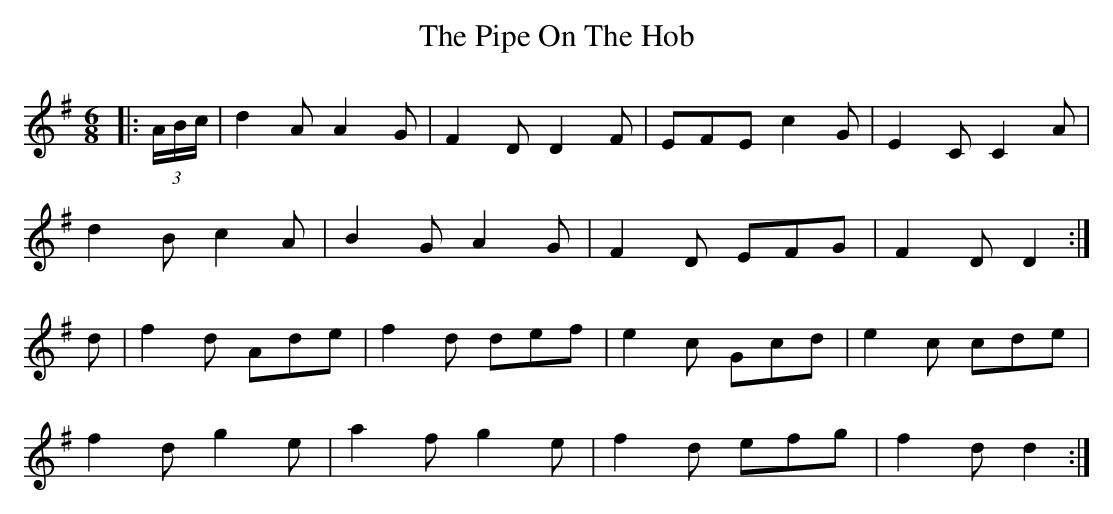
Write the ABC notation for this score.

X:1
T: The Pipe On The Hob
M: 6/8
L: 1/8
K: Dmix
|:(3 A/B/c/|d2A A2G|F2D D2F|EFE c2G|E2C C2A|
d2B c2A|B2G A2G|F2D EFG|F2D D2:|
d|f2d Ade|f2d def|e2c Gcd|e2c cde|
f2d g2e|a2f g2e|f2d efg|f2d d2:|
